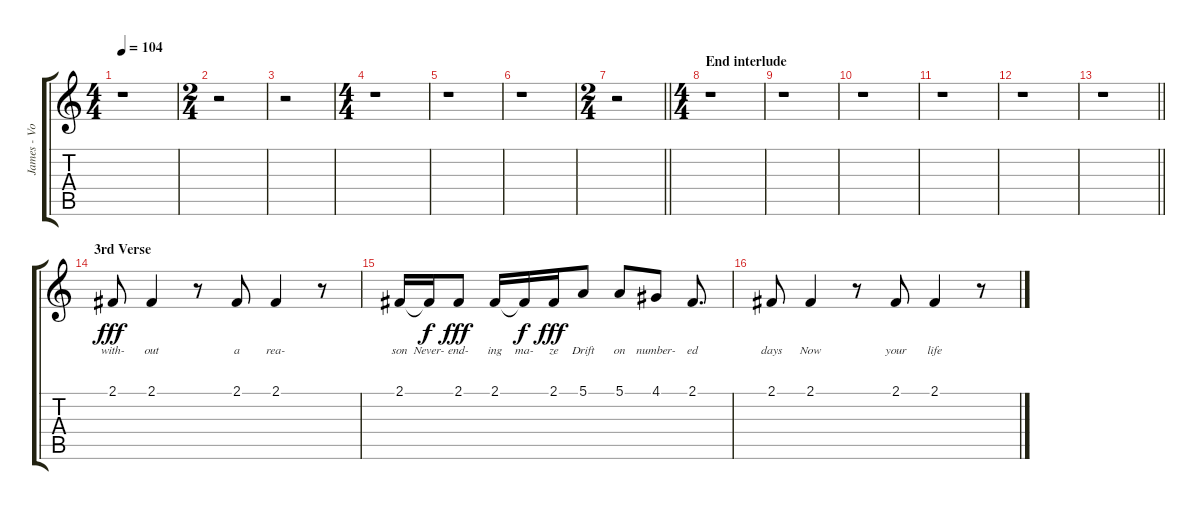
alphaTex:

\track ("James - Vocals" "James - Vo") {instrument lead6voice}
\staff {score tabs}
\tuning (E4 B3 G3 D3 A2 E2) {hide}
\ts (4 4)
\tempo 104
\clef g2
\ks c
r.1{dy f} |
\ts (2 4)
r.2 |
r.2 |
\ts (4 4)
r.1 |
r.1 |
r.1 |
\ts (2 4)
\barLineRight lightlight
r.2 |
\ts (4 4)
\section ("" "End interlude")
r.1 |
r.1 |
r.1 |
r.1 |
r.1 |
\barLineRight lightlight
r.1 |
\section ("" "3rd Verse")
2.1.8{lyrics (0 "with-") lyrics (1 "") lyrics (2 "") lyrics (3 "") lyrics (4 "") dy fff volume 10} 2.1.4{lyrics (0 "out") lyrics (1 "") lyrics (2 "") lyrics (3 "") lyrics (4 "")} r.8 2.1.8{lyrics (0 "a") lyrics (1 "") lyrics (2 "") lyrics (3 "") lyrics (4 "")} 2.1.4{lyrics (0 "rea-") lyrics (1 "") lyrics (2 "") lyrics (3 "") lyrics (4 "")} r.8 |
2.1.16{lyrics (0 "son") lyrics (1 "") lyrics (2 "") lyrics (3 "") lyrics (4 "")} 2.1{t}.16{lyrics (0 "Never-") lyrics (1 "") lyrics (2 "") lyrics (3 "") lyrics (4 "") dy f} 2.1.8{lyrics (0 "end-") lyrics (1 "") lyrics (2 "") lyrics (3 "") lyrics (4 "") dy fff} 2.1.16{lyrics (0 "ing") lyrics (1 "") lyrics (2 "") lyrics (3 "") lyrics (4 "")} 2.1{t}.16{lyrics (0 "ma-") lyrics (1 "") lyrics (2 "") lyrics (3 "") lyrics (4 "") dy f} 2.1.16{lyrics (0 "ze") lyrics (1 "") lyrics (2 "") lyrics (3 "") lyrics (4 "") dy fff} 5.1.8{lyrics (0 "Drift") lyrics (1 "") lyrics (2 "") lyrics (3 "") lyrics (4 "")} 5.1.8{lyrics (0 "on") lyrics (1 "") lyrics (2 "") lyrics (3 "") lyrics (4 "")} 4.1.8{lyrics (0 "number-") lyrics (1 "") lyrics (2 "") lyrics (3 "") lyrics (4 "")} 2.1.8{d lyrics (0 "ed") lyrics (1 "") lyrics (2 "") lyrics (3 "") lyrics (4 "")} |
2.1.8{lyrics (0 "days") lyrics (1 "") lyrics (2 "") lyrics (3 "") lyrics (4 "")} 2.1.4{lyrics (0 "Now") lyrics (1 "") lyrics (2 "") lyrics (3 "") lyrics (4 "")} r.8 2.1.8{lyrics (0 "your") lyrics (1 "") lyrics (2 "") lyrics (3 "") lyrics (4 "")} 2.1.4{lyrics (0 "life") lyrics (1 "") lyrics (2 "") lyrics (3 "") lyrics (4 "")} r.8
